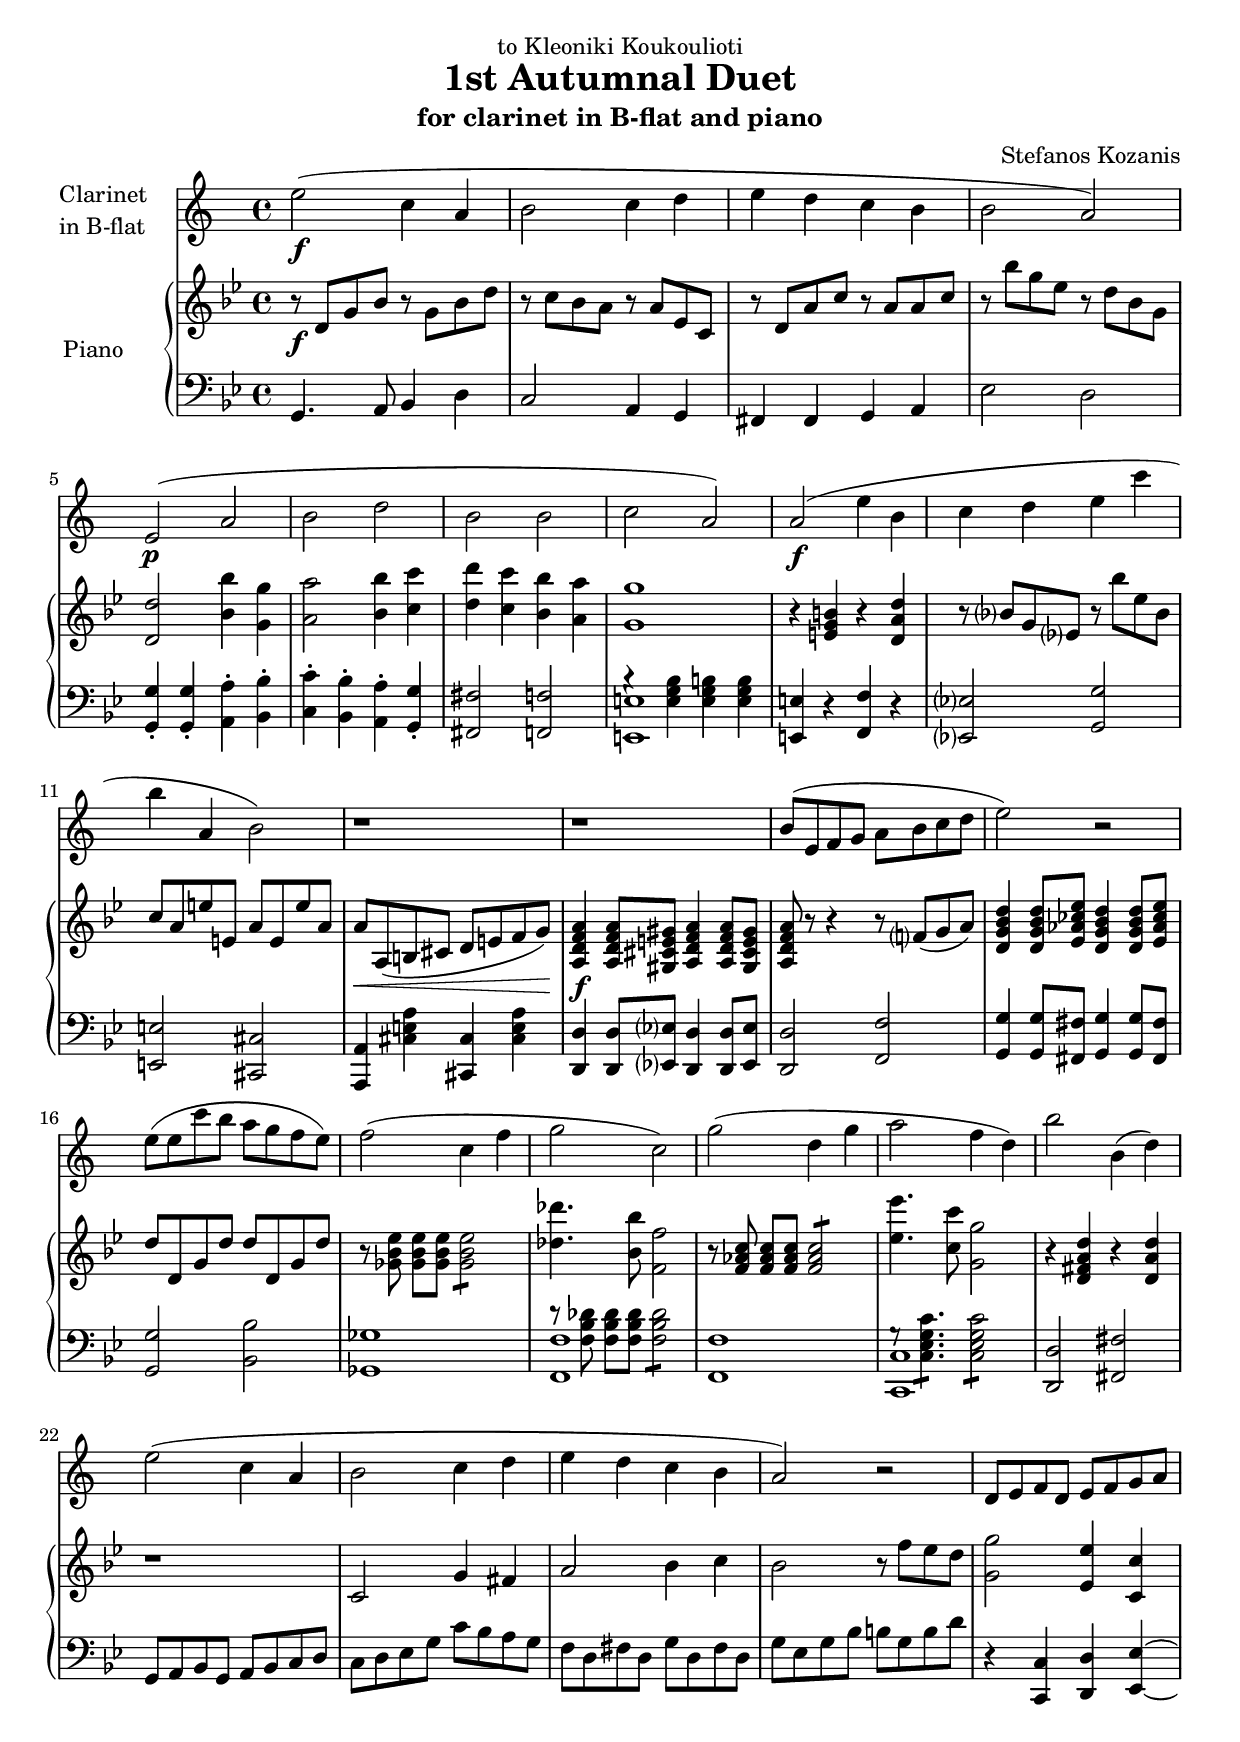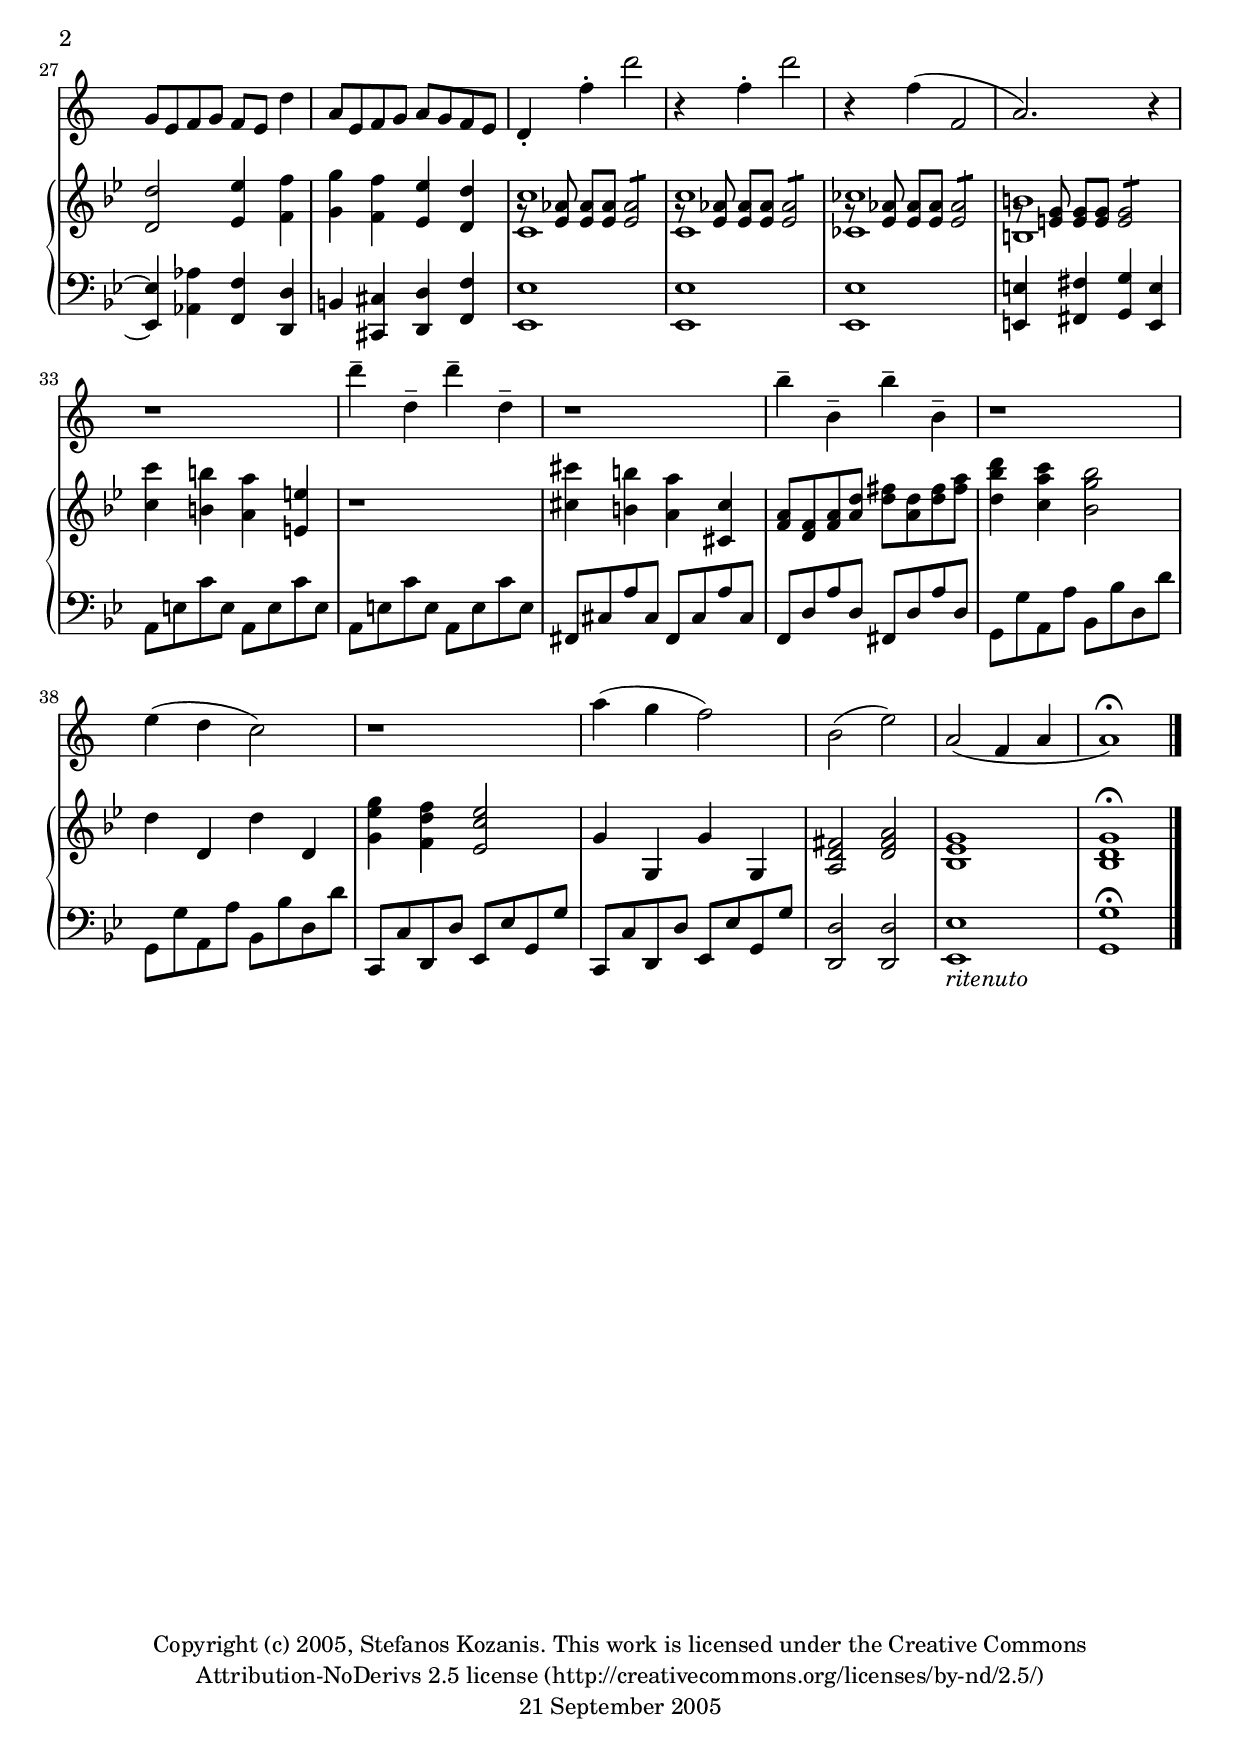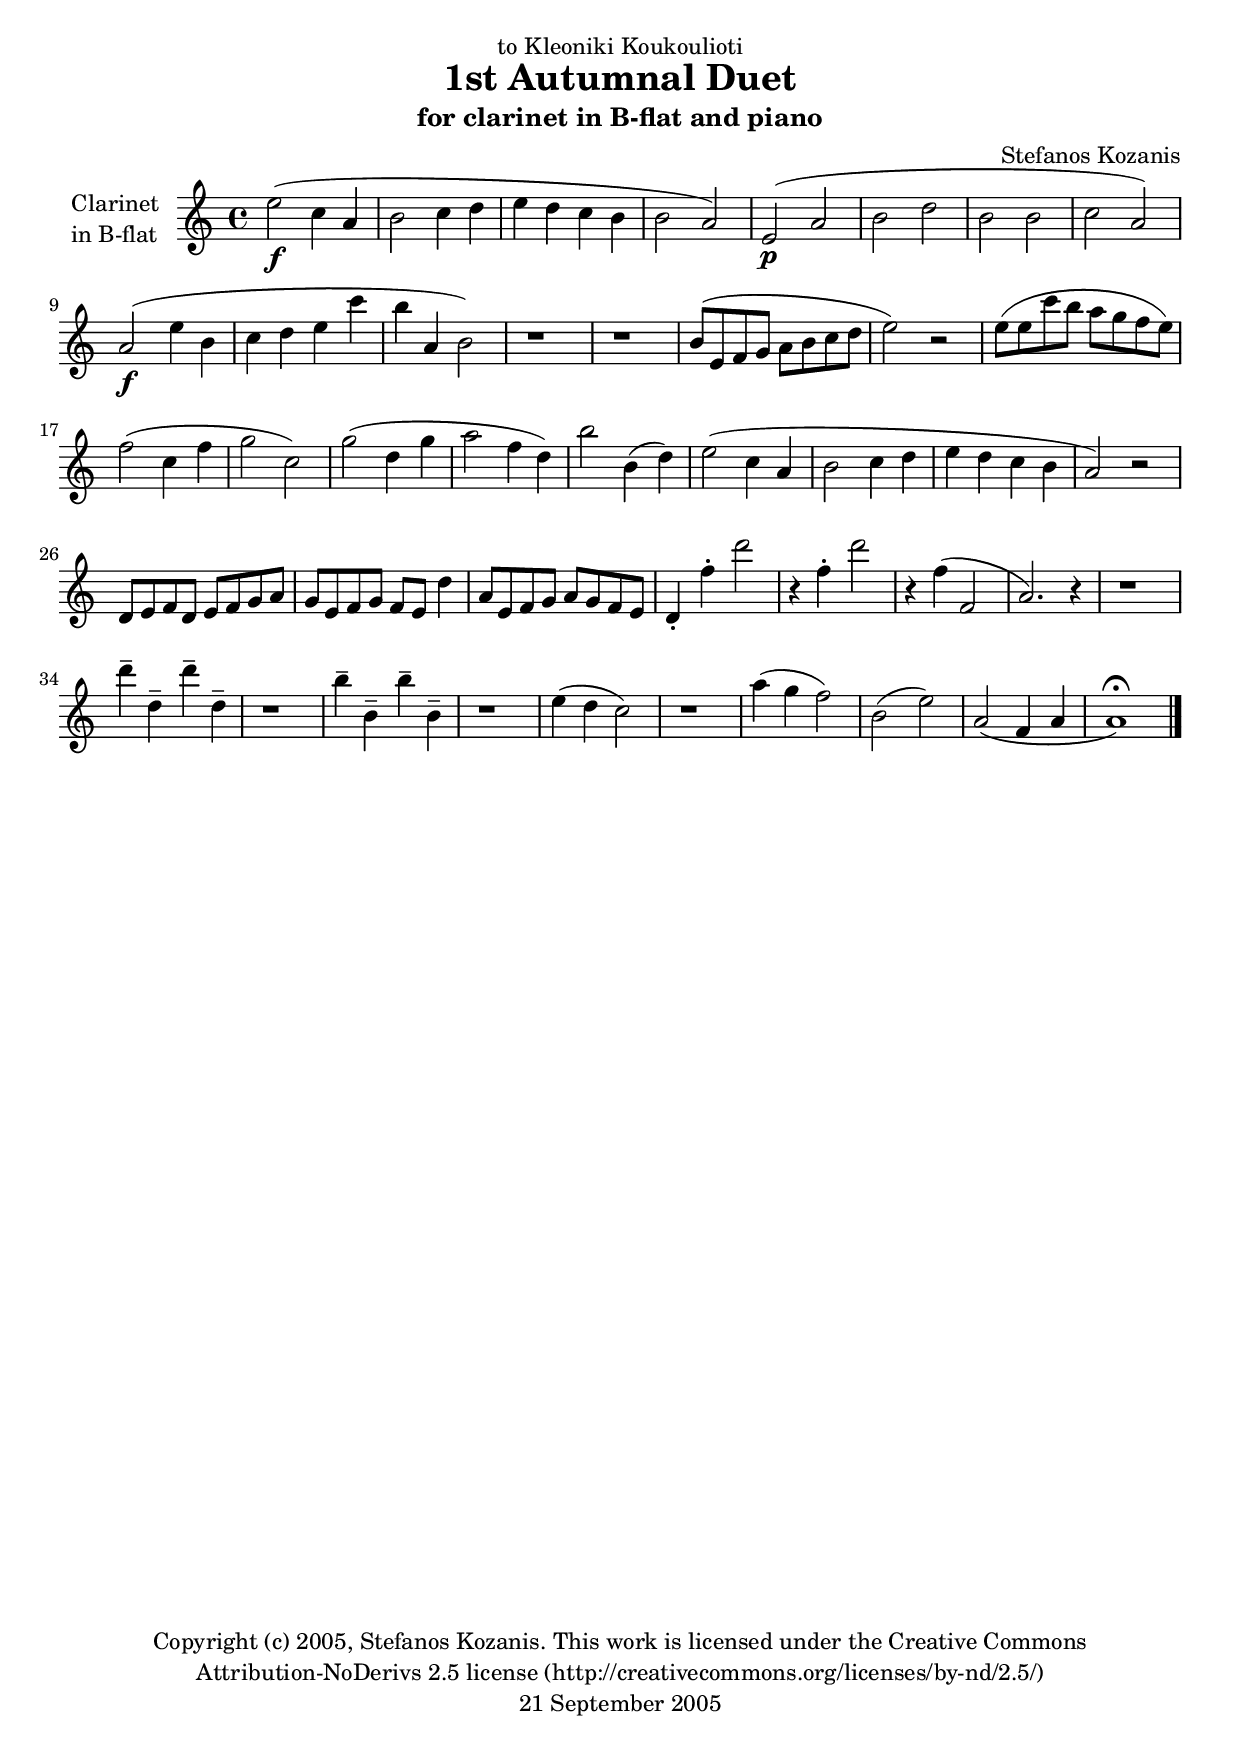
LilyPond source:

\version "2.6.0"

clarinet = \new Voice { \relative c'' {
\set Staff.instrument = \markup {
 \column { "Clarinet" \line { "in B-flat" } } }
\set Staff.midiInstrument = "clarinet"
\transposition c'
\clef treble
\key g \minor
\time 4/4
  d2(\f bes4 g a2 bes4 c d c bes a a2 g)
  d2(\p g a c a a bes g)
  g2\f( d'4 a bes c d bes' a g, a2)
  r1 r
  a8( d, es f g a bes c d2) r2
  d8( d bes' a g f es d)
  es2( bes4 es f2 bes,)
  f'2( c4 f g2 es4 c) a'2 a,4( c)
  d2( bes4 g a2 bes4 c d c bes a g2) r2
  c,8 d es c d es f g f d es f es d c'4
  g8 d es f g f es d c4-. es'-. c'2
  r4 es,-. c'2 r4 es,( es,2 g2.) r4 r1
  c'4-- c,-- c'-- c,-- r1
  a'4-- a,-- a'-- a,-- r1
  d4( c bes2) r1 
  g'4( f es2) a,2( d) g,( es4 g g1\fermata) \bar "|."

}}

upper =  {
\clef treble
\key g \minor
\time 4/4
\relative c'{
	r8\f d g bes r g bes d
	r c bes a r a es c
	r d a' c r a a c
	r bes' g es r d bes g
	<d d'>2 <bes' bes'>4 <g g'>
	<a a'>2 <bes bes'>4 <c c'>
	<d d'> <c c'> <bes bes'> <a a'> <g g'>1
	r4 <e g b> r <d a' d> r8 bes'? g es? r bes'' es, bes
	c a e' e, a e e' a,
	a\< a,( b cis d e f g\!)
	<a, d f a>4\f <a d f a>8 <gis cis e gis> 
	<a d f a>4 <a d f a>8 <gis cis e gis> 
	<a d f a>8 r r4 r8 f'?( g a)
	<d, g bes d>4 <d g bes d>8 <es as ces es>
	<d g bes d>4 <d g bes d>8 <es as ces es>
	d' d, g d' d d, g d'
	r <ges, bes es> <ges bes es>[ <ges bes es>]
	\repeat "tremolo" 4 <ges bes es>8
	<des' des'>4. <bes bes'>8 <f f'>2
	r8 <f as c> <f as c>[ <f as c>]
	\repeat "tremolo" 4 <f as c>8
	<es' es'>4. <c c'>8 <g g'>2 r4 <d fis a d> r4 <d a' d> r1
	c2 g'4 fis a2 bes4 c bes2 r8 f'8 es d
        <g, g'>2 <es es'>4 <c c'> <d d'>2 <es es'>4 <f f'> <g g'> <f f'> <es es'> <d d'>
	<< <c c'>1 {
	g'8\rest <es as> <es as>[ <es as>]
	\repeat "tremolo" 4 <es as>8
	}>>
	<< <c c'>1 {
	g'8\rest <es as> <es as>[ <es as>]
	\repeat "tremolo" 4 <es as>8
	}>>
	<< <ces ces'>1 {
	g'8\rest <es as> <es as>[ <es as>]
	\repeat "tremolo" 4 <es as>8
	}>>
	<< <b b'>1 {
	g'8\rest <e g> <e g>[ <e g>]
	\repeat "tremolo" 4 <e g>8
	}>>
	<c' c'>4 <b b'> <a a'> <e e'> r1 <cis' cis'>4 <b b'> <a a'> <cis, cis'>
	<f a>8 <d f> <f a> <a d> <d fis> <d a> <d fis> <fis a>
	<d bes' d>4 <c a' c> <bes g' bes>2
	d4 d, d' d,
	<g es' g> <f d' f> <es c' es>2 g4 g, g' g,
	<a d fis>2 <d fis a>
	<bes es g>1 <bes d g>\fermata \bar "|."

}
}

lower = \relative c {
\clef bass
\key g \minor
\time 4/4
	g4. a8 bes4 d c2 a4 g fis fis g a es'2 d
	<g, g'>4-. <g g'>-. <a a'>-. <bes bes'>-.
	<c c'>-. <bes bes'>-. <a a'>-. <g g'>-.
	<fis fis'>2 <f f'> <<<e e'>1 { b''4\rest <e, g bes> <e g b> <e g b>}>>
	<e, e'>4 r <f f'> r <es? es'?>2 <g g'> <e e'> <cis cis'> 
	<a a'>4 <cis' e a> <cis, cis'> <cis' e a>
	<d, d'>4 <d d'>8 <es? es'?> <d d'>4 <d d'>8 <es es'> <d d'>2 <f f'>
	<g g'>4 <g g'>8 <fis fis'> <g g'>4 <g g'>8 <fis fis'> <g g'>2 <bes bes'>2
	<ges ges'>1 
	<< <f f'>1 {
	d''8\rest <f, bes des> <f bes des>[ <f bes des>]
	\repeat "tremolo" 4 <f bes des>8
	}>>
	<f, f'>1
	<< <c c'>1 {
	g''8\rest 
	\repeat "tremolo" 3 <c, es g c>8
	\repeat "tremolo" 4 <c es g c>8
	}>>
	<d, d'>2 <fis fis'>
	g8 a bes g a bes c d c d es g c bes a g f d fis d g d fis d
	g es g bes b g b d
	r4 <c,, c'>4 <d d'> <es es'>~ <es es'> <as as'> <f f'> <d d'>
	b' <cis, cis'> <d d'> <f f'> <es es'>1 <es es'> <es es'>
	<e e'>4 <fis fis'> <g g'> <e e'>
	a8 e' c' e, a, e' c' e, 
	a, e' c' e, a, e' c' e, 
	fis, cis' a' cis, fis, cis' a' cis, 
	f, d' a' d, fis, d' a' d,
	g, g' a, a' bes, bes' d, d'
	g,, g' a, a' bes, bes' d, d'
	c,, c' d, d' es, es' g, g'
	c,, c' d, d' es, es' g, g'
	<d, d'>2 <d d'> <es es'>1_\markup{ \italic ritenuto } <g g'>\fermata \bar "|."

}

\book {

	\header {
		title = \markup \center-align { "1st Autumnal Duet" }
		subtitle = "for clarinet in B-flat and piano"
		dedication = "to Kleoniki Koukoulioti"
		composer = \markup \center-align { "Stefanos Kozanis" }
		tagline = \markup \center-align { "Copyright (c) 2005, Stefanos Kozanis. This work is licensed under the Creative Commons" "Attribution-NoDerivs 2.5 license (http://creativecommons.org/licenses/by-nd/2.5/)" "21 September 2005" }
	}


\score {
<<
%\context Voice = mel {
%	\autoBeamOff
%	\transpose bes c' \clarinet
%}
\new Staff <<
  \autoBeamOff
  \transpose bes c' \clarinet
>>
\context PianoStaff <<
\set PianoStaff.instrument = "Piano   "
\context Staff = upper \upper
\context Staff = lower \lower
>>
>>
\layout { \context { \RemoveEmptyStaffContext } indent=2.0\cm }
\midi { \tempo 4=104 }
}
}
\book {

	\header {
		title = \markup \center-align { "1st Autumnal Duet" }
		subtitle = "for clarinet in B-flat and piano"
		dedication = "to Kleoniki Koukoulioti"
		composer = \markup \center-align { "Stefanos Kozanis" }
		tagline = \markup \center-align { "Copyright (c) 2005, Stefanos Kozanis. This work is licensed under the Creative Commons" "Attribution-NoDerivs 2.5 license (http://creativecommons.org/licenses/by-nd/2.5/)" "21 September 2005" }
	}


\score {
<<
\new Staff <<
  \autoBeamOff
  \transpose bes c' \clarinet
>>
>>
\layout { \context { \RemoveEmptyStaffContext } indent=2.0\cm }
}
}
